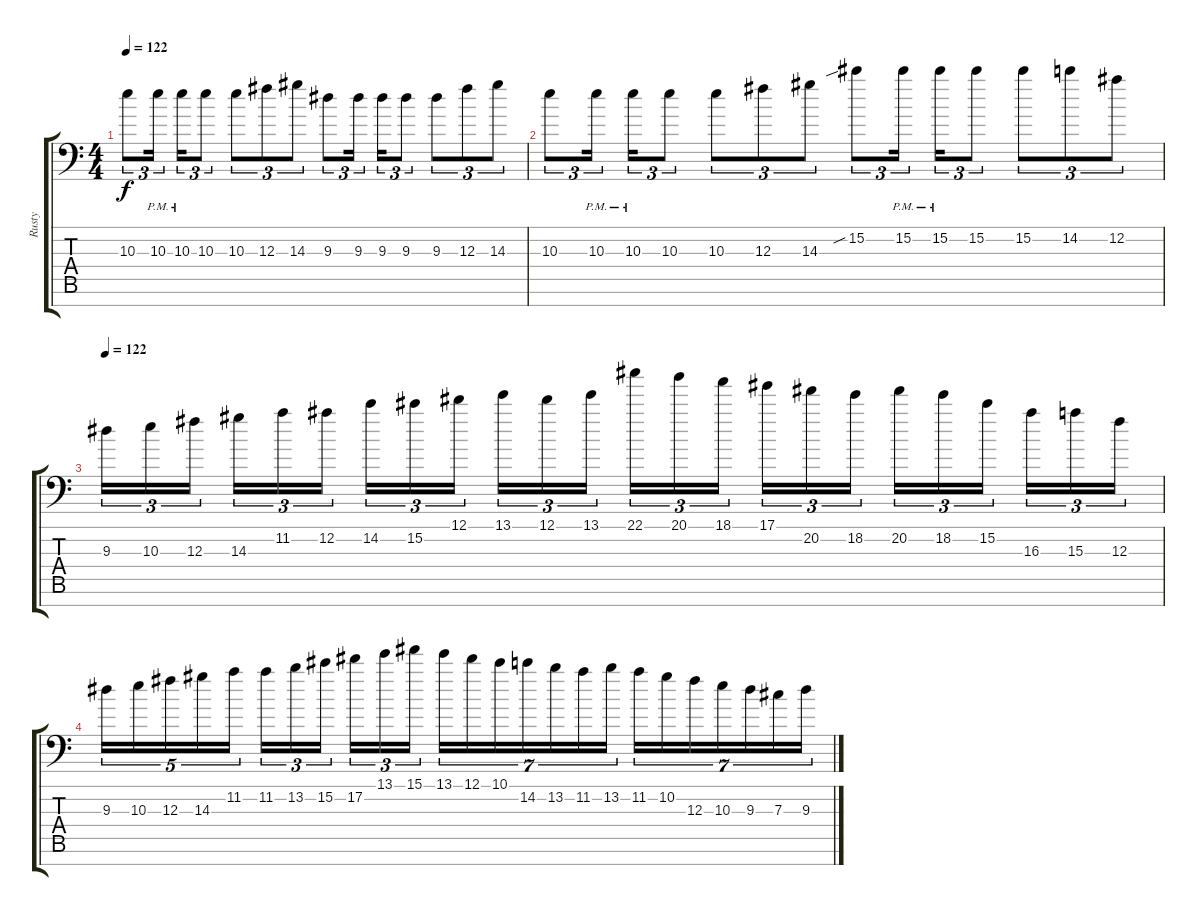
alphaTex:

\track ("Rusty" "Rusty") {instrument distortionguitar}
\staff {score tabs}
\tuning (Eb4 Bb3 Gb3 Db3 Ab2 Eb2 Bb1) {hide}
\ts (4 4)
\tempo 122
\clef f4
\ks c
10.3.8{tu (3 2) dy f} 10.3{pm}.16{tu (3 2)} 10.3{pm}.16{tu (3 2)} 10.3.8{tu (3 2)} 10.3.8{tu (3 2)} 12.3.8{tu (3 2)} 14.3.8{tu (3 2)} 9.3.8{tu (3 2)} 9.3.16{tu (3 2)} 9.3.16{tu (3 2)} 9.3.8{tu (3 2)} 9.3.8{tu (3 2)} 12.3.8{tu (3 2)} 14.3.8{tu (3 2)} |
10.3.8{tu (3 2)} 10.3{pm}.16{tu (3 2)} 10.3{pm}.16{tu (3 2)} 10.3.8{tu (3 2)} 10.3.8{tu (3 2)} 12.3.8{tu (3 2)} 14.3.8{tu (3 2)} 15.2{sib}.8{tu (3 2)} 15.2{pm}.16{tu (3 2)} 15.2{pm}.16{tu (3 2)} 15.2.8{tu (3 2)} 15.2.8{tu (3 2)} 14.2.8{tu (3 2)} 12.2.8{tu (3 2)} |
\tempo 122
9.3.16{tu (3 2)} 10.3.16{tu (3 2)} 12.3.16{tu (3 2)} 14.3.16{tu (3 2)} 11.2.16{tu (3 2)} 12.2.16{tu (3 2)} 14.2.16{tu (3 2)} 15.2.16{tu (3 2)} 12.1.16{tu (3 2)} 13.1.16{tu (3 2)} 12.1.16{tu (3 2)} 13.1.16{tu (3 2)} 22.1.16{tu (3 2)} 20.1.16{tu (3 2)} 18.1.16{tu (3 2)} 17.1.16{tu (3 2)} 20.2.16{tu (3 2)} 18.2.16{tu (3 2)} 20.2.16{tu (3 2)} 18.2.16{tu (3 2)} 15.2.16{tu (3 2)} 16.3.16{tu (3 2)} 15.3.16{tu (3 2)} 12.3.16{tu (3 2)} |
9.3.16{tu (5 4)} 10.3.16{tu (5 4)} 12.3.16{tu (5 4)} 14.3.16{tu (5 4)} 11.2.16{tu (5 4)} 11.2.16{tu (3 2)} 13.2.16{tu (3 2)} 15.2.16{tu (3 2)} 17.2.16{tu (3 2)} 13.1.16{tu (3 2)} 15.1.16{tu (3 2)} 13.1.16{tu (7 4)} 12.1.16{tu (7 4)} 10.1.16{tu (7 4)} 14.2.16{tu (7 4)} 13.2.16{tu (7 4)} 11.2.16{tu (7 4)} 13.2.16{tu (7 4)} 11.2.16{tu (7 4)} 10.2.16{tu (7 4)} 12.3.16{tu (7 4)} 10.3.16{tu (7 4)} 9.3.16{tu (7 4)} 7.3.16{tu (7 4)} 9.3.16{tu (7 4)}
